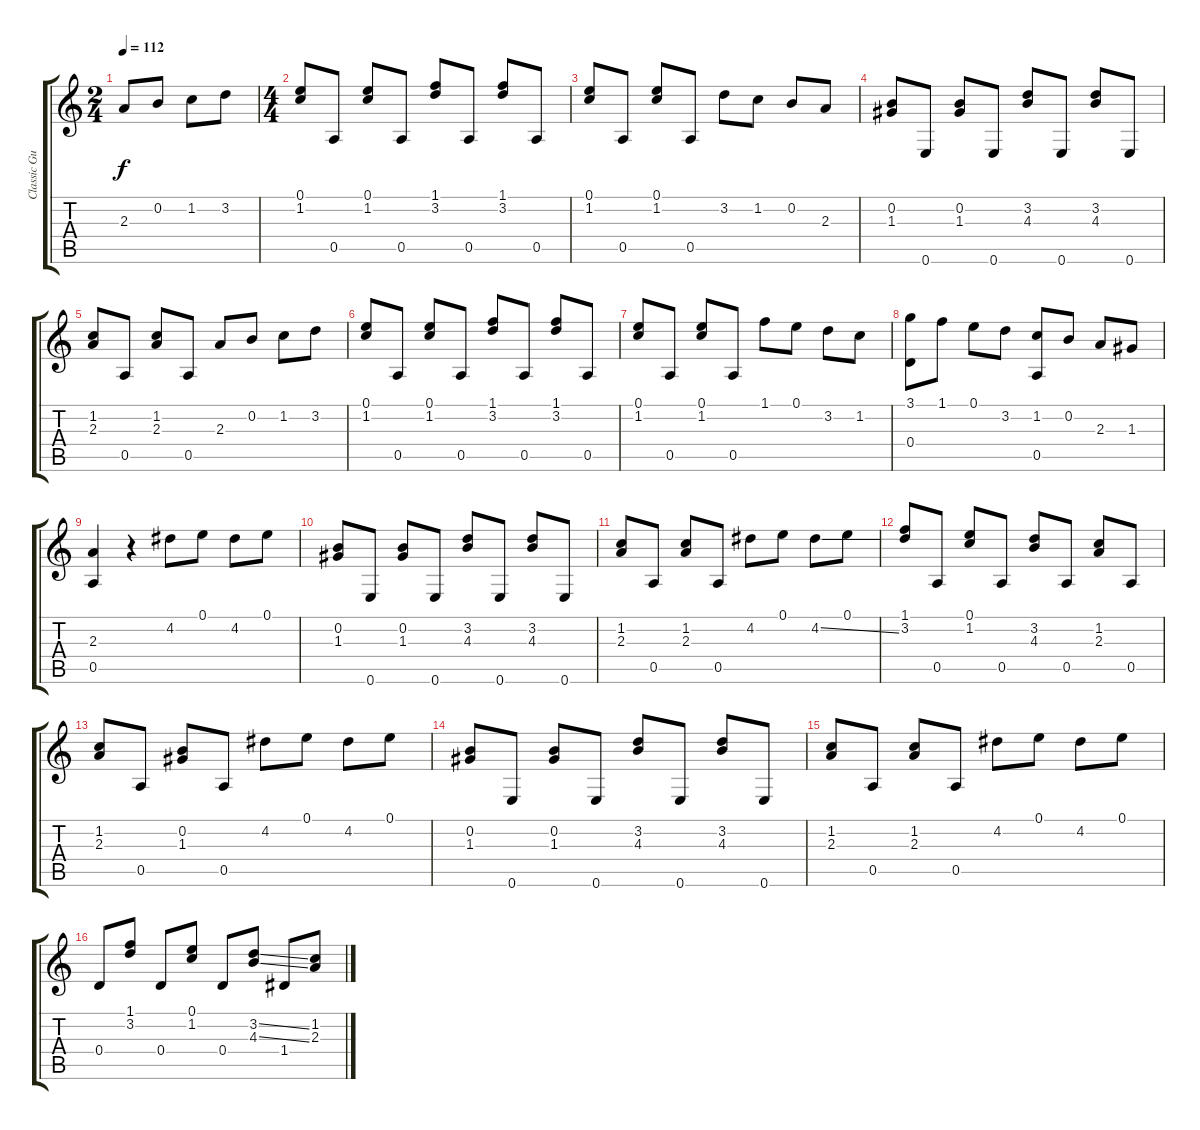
\track ("Classic Guitar" "Classic Gu") {instrument acousticguitarnylon}
\staff {score tabs}
\tuning (E4 B3 G3 D3 A2 E2) {hide}
\ts (2 4)
\tempo 112
\clef g2
\ks c
2.3.8{dy f instrument acousticguitarnylon} 0.2.8 1.2.8 3.2.8 |
\ts (4 4)
(0.1 1.2).8 0.5.8 (0.1 1.2).8 0.5.8 (1.1 3.2).8 0.5.8 (1.1 3.2).8 0.5.8 |
(0.1 1.2).8 0.5.8 (0.1 1.2).8 0.5.8 3.2.8 1.2.8 0.2.8 2.3.8 |
(0.2 1.3).8 0.6.8 (0.2 1.3).8 0.6.8 (3.2 4.3).8 0.6.8 (3.2 4.3).8 0.6.8 |
(1.2 2.3).8 0.5.8 (1.2 2.3).8 0.5.8 2.3.8 0.2.8 1.2.8 3.2.8 |
(0.1 1.2).8 0.5.8 (0.1 1.2).8 0.5.8 (1.1 3.2).8 0.5.8 (1.1 3.2).8 0.5.8 |
(0.1 1.2).8 0.5.8 (0.1 1.2).8 0.5.8 1.1.8 0.1.8 3.2.8 1.2.8 |
(3.1 0.4).8 1.1.8 0.1.8 3.2.8 (1.2 0.5).8 0.2.8 2.3.8 1.3.8 |
(2.3 0.5).4 r.4 4.2.8 0.1.8 4.2.8 0.1.8 |
(0.2 1.3).8 0.6.8 (0.2 1.3).8 0.6.8 (3.2 4.3).8 0.6.8 (3.2 4.3).8 0.6.8 |
(1.2 2.3).8 0.5.8 (1.2 2.3).8 0.5.8 4.2.8 0.1.8 4.2{ss}.8 0.1.8 |
(1.1 3.2).8 0.5.8 (0.1 1.2).8 0.5.8 (3.2 4.3).8 0.5.8 (1.2 2.3).8 0.5.8 |
(1.2 2.3).8 0.5.8 (0.2 1.3).8 0.5.8 4.2.8 0.1.8 4.2.8 0.1.8 |
(0.2 1.3).8 0.6.8 (0.2 1.3).8 0.6.8 (3.2 4.3).8 0.6.8 (3.2 4.3).8 0.6.8 |
(1.2 2.3).8 0.5.8 (1.2 2.3).8 0.5.8 4.2.8 0.1.8 4.2.8 0.1.8 |
0.4.8 (1.1 3.2).8 0.4.8 (0.1 1.2).8 0.4.8 (3.2{ss} 4.3{ss}).8 1.4.8 (1.2 2.3).8
